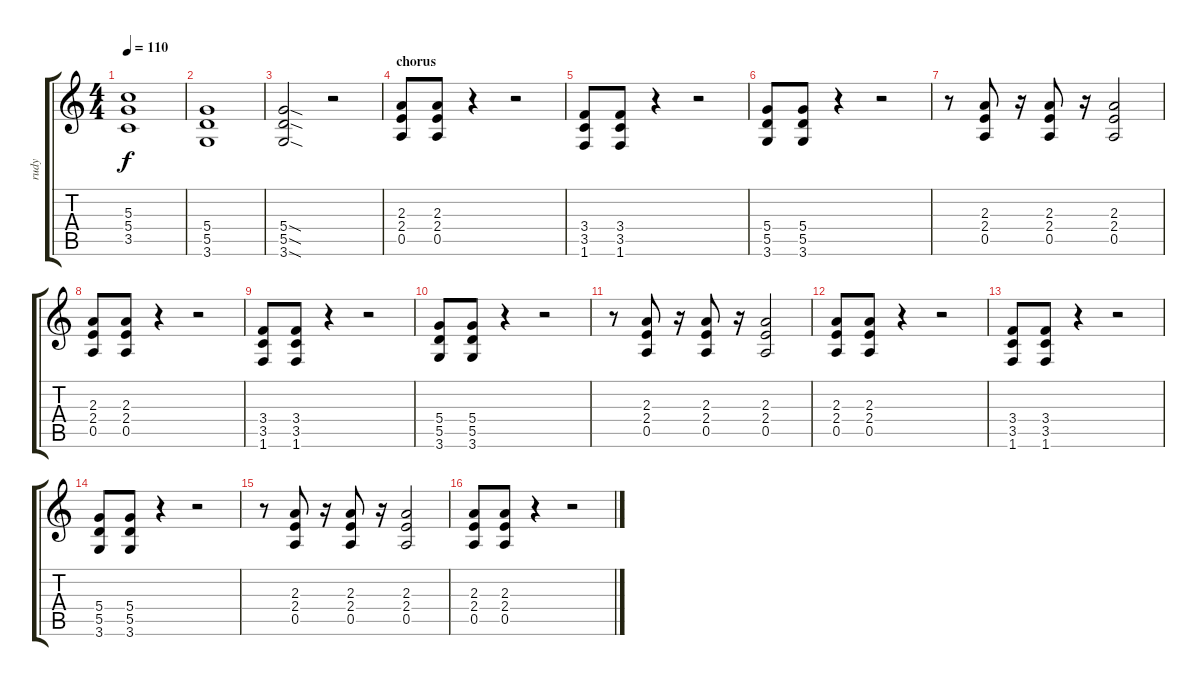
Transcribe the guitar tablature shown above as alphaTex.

\track ("rudy" "rudy") {instrument distortionguitar}
\staff {score tabs}
\tuning (E4 B3 G3 D3 A2 E2) {hide}
\ts (4 4)
\tempo 110
\clef g2
\ks c
(5.3 5.4 3.5).1{dy f} |
(5.4 5.5 3.6).1 |
(5.4{sod} 5.5{sod} 3.6{sod}).2 r.2 |
\section ("" "chorus")
(2.3 2.4 0.5).8 (2.3 2.4 0.5).8 r.4 r.2 |
(3.4 3.5 1.6).8 (3.4 3.5 1.6).8 r.4 r.2 |
(5.4 5.5 3.6).8 (5.4 5.5 3.6).8 r.4 r.2 |
r.8 (2.3 2.4 0.5).8 r.16 (2.3 2.4 0.5).8 r.16 (2.3 2.4 0.5).2 |
(2.3 2.4 0.5).8 (2.3 2.4 0.5).8 r.4 r.2 |
(3.4 3.5 1.6).8 (3.4 3.5 1.6).8 r.4 r.2 |
(5.4 5.5 3.6).8 (5.4 5.5 3.6).8 r.4 r.2 |
r.8 (2.3 2.4 0.5).8 r.16 (2.3 2.4 0.5).8 r.16 (2.3 2.4 0.5).2 |
(2.3 2.4 0.5).8 (2.3 2.4 0.5).8 r.4 r.2 |
(3.4 3.5 1.6).8 (3.4 3.5 1.6).8 r.4 r.2 |
(5.4 5.5 3.6).8 (5.4 5.5 3.6).8 r.4 r.2 |
r.8 (2.3 2.4 0.5).8 r.16 (2.3 2.4 0.5).8 r.16 (2.3 2.4 0.5).2 |
(2.3 2.4 0.5).8 (2.3 2.4 0.5).8 r.4 r.2
